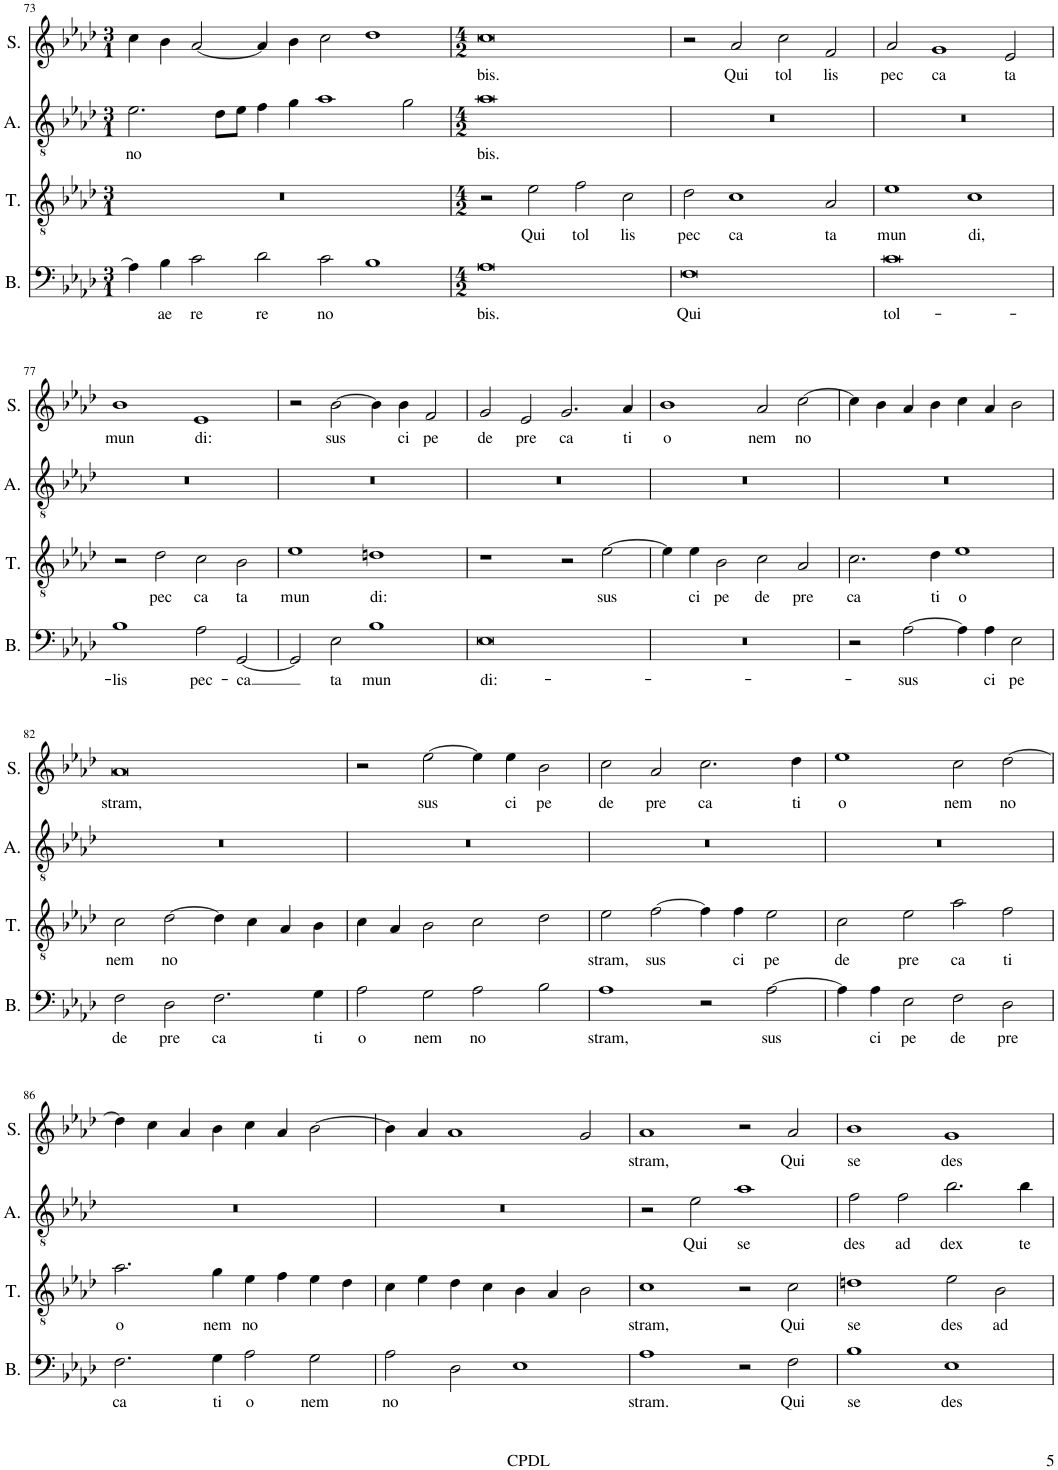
**kern	**text	**kern	**text	**kern	**text	**kern	**text
*part4	*part4	*part3	*part3	*part2	*part2	*part1	*part1
*staff4	*staff4	*staff3	*staff3	*staff2	*staff2	*staff1	*staff1
*I"Bass	*	*I"Tenor	*	*I"Alto	*	*I"Soprano	*
*I'B.	*	*I'T.	*	*I'A.	*	*I'S.	*
!!LO:PB:g=z
*clefF4	*	*clefGv2	*	*clefGv2	*	*clefG2	*
*k[b-e-a-d-]	*	*k[b-e-a-d-]	*	*k[b-e-a-d-]	*	*k[b-e-a-d-]	*
*M3/1	*	*M3/1	*	*M3/1	*	*M3/1	*
=73	=73	=73	=73	=73	=73	=73	=73
!	!	!	!	!	!LO:LY:b	!	!
4A-\]	.	0.r	.	2.e-\	no	4cc\	.
!	!LO:LY:b	!	!	!	!	!	!
4B-\	ae	.	.	.	.	4b-\	.
!	!LO:LY:b	!	!	!	!	!	!
2c\	re	.	.	.	.	[2a-/	.
.	.	.	.	8d-\L	.	.	.
.	.	.	.	8e-\J	.	.	.
!	!LO:LY:b	!	!	!	!	!	!
2d-\	re	.	.	4f\	.	4a-/]	.
.	.	.	.	4g\	.	4b-\	.
!	!LO:LY:b	!	!	!	!	!	!
2c\	no	.	.	1a-	.	2cc\	.
1B-	.	.	.	.	.	1dd-	.
.	.	.	.	2g\	.	.	.
=74	=74	=74	=74	=74	=74	=74	=74
*M4/2	*	*M4/2	*	*M4/2	*	*M4/2	*
!	!LO:LY:b	!	!	!	!LO:LY:b	!	!LO:LY:b
0A-	bis.	2r	.	0a-	bis.	0cc	bis.
!	!	!	!LO:LY:b	!	!	!	!
.	.	2e-\	Qui	.	.	.	.
!	!	!	!LO:LY:b	!	!	!	!
.	.	2f\	tol	.	.	.	.
!	!	!	!LO:LY:b	!	!	!	!
.	.	2c\	lis	.	.	.	.
=75	=75	=75	=75	=75	=75	=75	=75
!	!LO:LY:b	!	!LO:LY:b	!	!	!	!
0F	Qui	2d-\	pec	0r	.	2r	.
!	!	!	!LO:LY:b	!	!	!	!LO:LY:b
.	.	1c	ca	.	.	2a-/	Qui
!	!	!	!	!	!	!	!LO:LY:b
.	.	.	.	.	.	2cc\	tol
!	!	!	!LO:LY:b	!	!	!	!LO:LY:b
.	.	2A-/	ta	.	.	2f/	lis
=76	=76	=76	=76	=76	=76	=76	=76
!	!LO:LY:b	!	!LO:LY:b	!	!	!	!LO:LY:b
0c	tol-	1e-	mun	0r	.	2a-/	pec
!	!	!	!	!	!	!	!LO:LY:b
.	.	.	.	.	.	1g	ca
!	!	!	!LO:LY:b	!	!	!	!
.	.	1c	di,	.	.	.	.
!	!	!	!	!	!	!	!LO:LY:b
.	.	.	.	.	.	2e-/	ta
!!LO:LB:g=z
=77	=77	=77	=77	=77	=77	=77	=77
!	!LO:LY:b	!	!	!	!	!	!LO:LY:b
1B-	-lis	2r	.	0r	.	1b-	mun
!	!	!	!LO:LY:b	!	!	!	!
.	.	2d-\	pec	.	.	.	.
!	!LO:LY:b	!	!LO:LY:b	!	!	!	!LO:LY:b
2A-\	pec-	2c\	ca	.	.	1e-	di:
!	!LO:LY:b	!	!LO:LY:b	!	!	!	!
[2GG/	-ca	2B-\	ta	.	.	.	.
=78	=78	=78	=78	=78	=78	=78	=78
!	!	!	!LO:LY:b	!	!	!	!
2GG/]	.	1e-	mun	0r	.	2r	.
!	!LO:LY:b	!	!	!	!	!	!LO:LY:b
2E-\	ta	.	.	.	.	[2b-\	sus
!	!LO:LY:b	!	!LO:LY:b	!	!	!	!
1B-	mun	1dn	di:	.	.	4b-\]	.
!	!	!	!	!	!	!	!LO:LY:b
.	.	.	.	.	.	4b-\	ci
!	!	!	!	!	!	!	!LO:LY:b
.	.	.	.	.	.	2f/	pe
=79	=79	=79	=79	=79	=79	=79	=79
!	!LO:LY:b	!	!	!	!	!	!LO:LY:b
0E-	di:-	1r	.	0r	.	2g/	de
!	!	!	!	!	!	!	!LO:LY:b
.	.	.	.	.	.	2e-/	pre
!	!	!	!	!	!	!	!LO:LY:b
.	.	2r	.	.	.	2.g/	ca
!	!	!	!LO:LY:b	!	!	!	!
.	.	[2e-\	sus	.	.	.	.
!	!	!	!	!	!	!	!LO:LY:b
.	.	.	.	.	.	4a-/	ti
=80	=80	=80	=80	=80	=80	=80	=80
!	!	!	!	!	!	!	!LO:LY:b
0r	.	4e-\]	.	0r	.	1b-	o
!	!	!	!LO:LY:b	!	!	!	!
.	.	4e-\	ci	.	.	.	.
!	!	!	!LO:LY:b	!	!	!	!
.	.	2B-\	pe	.	.	.	.
!	!	!	!LO:LY:b	!	!	!	!LO:LY:b
.	.	2c\	de	.	.	2a-/	nem
!	!	!	!LO:LY:b	!	!	!	!LO:LY:b
.	.	2A-/	pre	.	.	[2cc\	no
=81	=81	=81	=81	=81	=81	=81	=81
!	!	!	!LO:LY:b	!	!	!	!
2r	.	2.c\	ca	0r	.	4cc\]	.
.	.	.	.	.	.	4b-\	.
!	!LO:LY:b	!	!	!	!	!	!
[2A-\	-sus	.	.	.	.	4a-/	.
!	!	!	!LO:LY:b	!	!	!	!
.	.	4d-\	ti	.	.	4b-\	.
!	!	!	!LO:LY:b	!	!	!	!
4A-\]	.	1e-	o	.	.	4cc\	.
!	!LO:LY:b	!	!	!	!	!	!
4A-\	ci	.	.	.	.	4a-/	.
!	!LO:LY:b	!	!	!	!	!	!
2E-\	pe	.	.	.	.	2b-\	.
!!LO:LB:g=z
=82	=82	=82	=82	=82	=82	=82	=82
!	!LO:LY:b	!	!LO:LY:b	!	!	!	!LO:LY:b
2F\	de	2c\	nem	0r	.	0a-	stram,
!	!LO:LY:b	!	!LO:LY:b	!	!	!	!
2D-\	pre	[2d-\	no	.	.	.	.
!	!LO:LY:b	!	!	!	!	!	!
2.F\	ca	4d-\]	.	.	.	.	.
.	.	4c\	.	.	.	.	.
.	.	4A-/	.	.	.	.	.
!	!LO:LY:b	!	!	!	!	!	!
4G\	ti	4B-\	.	.	.	.	.
=83	=83	=83	=83	=83	=83	=83	=83
!	!LO:LY:b	!	!	!	!	!	!
2A-\	o	4c\	.	0r	.	2r	.
.	.	4A-/	.	.	.	.	.
!	!LO:LY:b	!	!	!	!	!	!LO:LY:b
2G\	nem	2B-\	.	.	.	[2ee-\	sus
!	!LO:LY:b	!	!	!	!	!	!
2A-\	no	2c\	.	.	.	4ee-\]	.
!	!	!	!	!	!	!	!LO:LY:b
.	.	.	.	.	.	4ee-\	ci
!	!	!	!	!	!	!	!LO:LY:b
2B-\	.	2d-\	.	.	.	2b-\	pe
=84	=84	=84	=84	=84	=84	=84	=84
!	!LO:LY:b	!	!LO:LY:b	!	!	!	!LO:LY:b
1A-	stram,	2e-\	stram,	0r	.	2cc\	de
!	!	!	!LO:LY:b	!	!	!	!LO:LY:b
.	.	[2f\	sus	.	.	2a-/	pre
!	!	!	!	!	!	!	!LO:LY:b
2r	.	4f\]	.	.	.	2.cc\	ca
!	!	!	!LO:LY:b	!	!	!	!
.	.	4f\	ci	.	.	.	.
!	!LO:LY:b	!	!LO:LY:b	!	!	!	!
[2A-\	sus	2e-\	pe	.	.	.	.
!	!	!	!	!	!	!	!LO:LY:b
.	.	.	.	.	.	4dd-\	ti
=85	=85	=85	=85	=85	=85	=85	=85
!	!	!	!LO:LY:b	!	!	!	!LO:LY:b
4A-\]	.	2c\	de	0r	.	1ee-	o
!	!LO:LY:b	!	!	!	!	!	!
4A-\	ci	.	.	.	.	.	.
!	!LO:LY:b	!	!LO:LY:b	!	!	!	!
2E-\	pe	2e-\	pre	.	.	.	.
!	!LO:LY:b	!	!LO:LY:b	!	!	!	!LO:LY:b
2F\	de	2a-\	ca	.	.	2cc\	nem
!	!LO:LY:b	!	!LO:LY:b	!	!	!	!LO:LY:b
2D-\	pre	2f\	ti	.	.	[2dd-\	no
!!LO:LB:g=z
=86	=86	=86	=86	=86	=86	=86	=86
!	!LO:LY:b	!	!LO:LY:b	!	!	!	!
2.F\	ca	2.a-\	o	0r	.	4dd-\]	.
.	.	.	.	.	.	4cc\	.
.	.	.	.	.	.	4a-/	.
!	!LO:LY:b	!	!LO:LY:b	!	!	!	!
4G\	ti	4g\	nem	.	.	4b-\	.
!	!LO:LY:b	!	!LO:LY:b	!	!	!	!
2A-\	o	4e-\	no	.	.	4cc\	.
.	.	4f\	.	.	.	4a-/	.
!	!LO:LY:b	!	!	!	!	!	!
2G\	nem	4e-\	.	.	.	[2b-\	.
.	.	4d-\	.	.	.	.	.
=87	=87	=87	=87	=87	=87	=87	=87
!	!LO:LY:b	!	!	!	!	!	!
2A-\	no	4c\	.	0r	.	4b-\]	.
.	.	4e-\	.	.	.	4a-/	.
2D-\	.	4d-\	.	.	.	1a-	.
.	.	4c\	.	.	.	.	.
1E-	.	4B-\	.	.	.	.	.
.	.	4A-/	.	.	.	.	.
.	.	2B-\	.	.	.	2g/	.
=88	=88	=88	=88	=88	=88	=88	=88
!	!LO:LY:b	!	!LO:LY:b	!	!	!	!LO:LY:b
1A-	stram.	1c	stram,	2r	.	1a-	stram,
!	!	!	!	!	!LO:LY:b	!	!
.	.	.	.	2e-\	Qui	.	.
!	!	!	!	!	!LO:LY:b	!	!
2r	.	2r	.	1a-	se	2r	.
!	!LO:LY:b	!	!LO:LY:b	!	!	!	!LO:LY:b
2F\	Qui	2c\	Qui	.	.	2a-/	Qui
=89	=89	=89	=89	=89	=89	=89	=89
!	!LO:LY:b	!	!LO:LY:b	!	!LO:LY:b	!	!LO:LY:b
1B-	se	1dn	se	2f\	des	1b-	se
!	!	!	!	!	!LO:LY:b	!	!
.	.	.	.	2f\	ad	.	.
!	!LO:LY:b	!	!LO:LY:b	!	!LO:LY:b	!	!LO:LY:b
1E-	des	2e-\	des	2.b-\	dex	1g	des
!	!	!	!LO:LY:b	!	!	!	!
.	.	2B-\	ad	.	.	.	.
!	!	!	!	!	!LO:LY:b	!	!
.	.	.	.	4b-\	te	.	.
=	=	=	=	=	=	=	=
*-	*-	*-	*-	*-	*-	*-	*-
